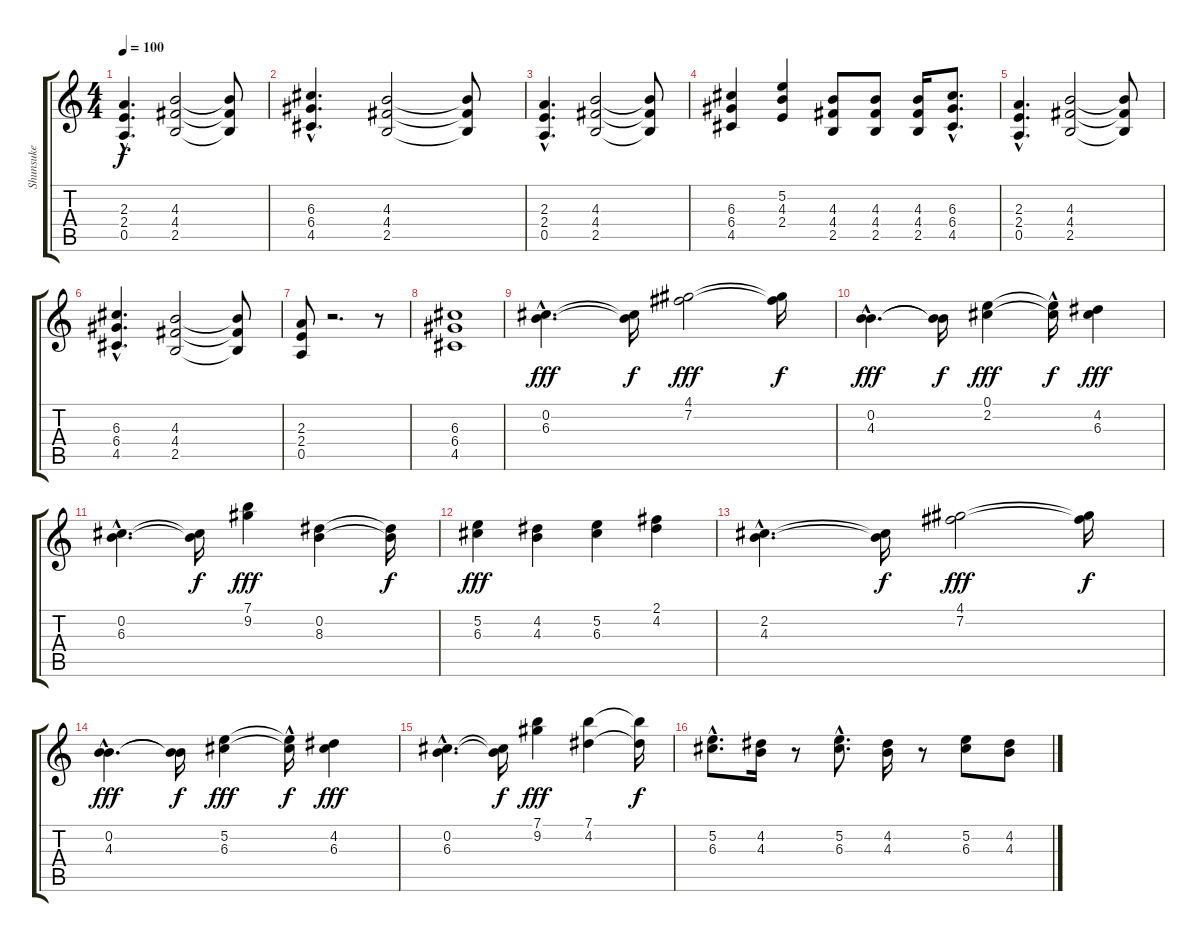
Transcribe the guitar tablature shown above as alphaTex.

\track ("Shunsuke" "Shunsuke") {instrument distortionguitar}
\staff {score tabs}
\tuning (E4 B3 G3 D3 A2 E2) {hide}
\ts (4 4)
\tempo 100
\clef g2
\ks c
(2.3{hac} 2.4{hac} 0.5{hac}).4{d dy f} (4.3 4.4 2.5).2 (4.3{t} 4.4{t} 2.5{t}).8 |
(6.3{hac} 6.4{hac} 4.5{hac}).4{d} (4.3 4.4 2.5).2 (4.3{t} 4.4{t} 2.5{t}).8 |
(2.3{hac} 2.4{hac} 0.5{hac}).4{d} (4.3 4.4 2.5).2 (4.3{t} 4.4{t} 2.5{t}).8 |
(6.3 6.4 4.5).4 (5.2 4.3 2.4).4 (4.3 4.4 2.5).8 (4.3 4.4 2.5).8 (4.3 4.4 2.5).16 (6.3{hac} 6.4{hac} 4.5{hac}).8{d} |
(2.3{hac} 2.4{hac} 0.5{hac}).4{d} (4.3 4.4 2.5).2 (4.3{t} 4.4{t} 2.5{t}).8 |
(6.3{hac} 6.4{hac} 4.5{hac}).4{d} (4.3 4.4 2.5).2 (4.3{t} 4.4{t} 2.5{t}).8 |
(2.3 2.4 0.5).8 r.2{d} r.8 |
(6.3 6.4 4.5).1 |
(0.2{hac} 6.3{hac}).4{d dy fff} (0.2{t} 6.3{t}).16{dy f} (4.1 7.2).2{dy fff} (4.1{t} 7.2{t}).16{dy f} |
(0.2{hac} 4.3{hac}).4{d dy fff} (0.2{t} 4.3{t}).16{dy f} (0.1 2.2).4{dy fff} (0.1{hac t} 2.2{hac t}).16{dy f} (4.2 6.3).4{dy fff} |
(0.2{hac} 6.3{hac}).4{d} (0.2{t} 6.3{t}).16{dy f} (7.1 9.2).4{dy fff} (0.2 8.3).4 (0.2{t} 8.3{t}).16{dy f} |
(5.2 6.3).4{dy fff} (4.2 4.3).4 (5.2 6.3).4 (2.1 4.2).4 |
(2.2{hac} 4.3{hac}).4{d} (2.2{t} 4.3{t}).16{dy f} (4.1 7.2).2{dy fff} (4.1{t} 7.2{t}).16{dy f} |
(0.2{hac} 4.3{hac}).4{d dy fff} (0.2{t} 4.3{t}).16{dy f} (5.2 6.3).4{dy fff} (5.2{hac t} 6.3{t}).16{dy f} (4.2 6.3).4{dy fff} |
(0.2{hac} 6.3{hac}).4{d} (0.2{t} 6.3{t}).16{dy f} (7.1 9.2).4{dy fff} (7.1 4.2).4 (7.1{t} 4.2{t}).16{dy f} |
(5.2{hac} 6.3{hac}).8{d} (4.2 4.3).16 r.8 (5.2{hac} 6.3{hac}).8{d} (4.2 4.3).16 r.8 (5.2 6.3).8 (4.2 4.3).8
